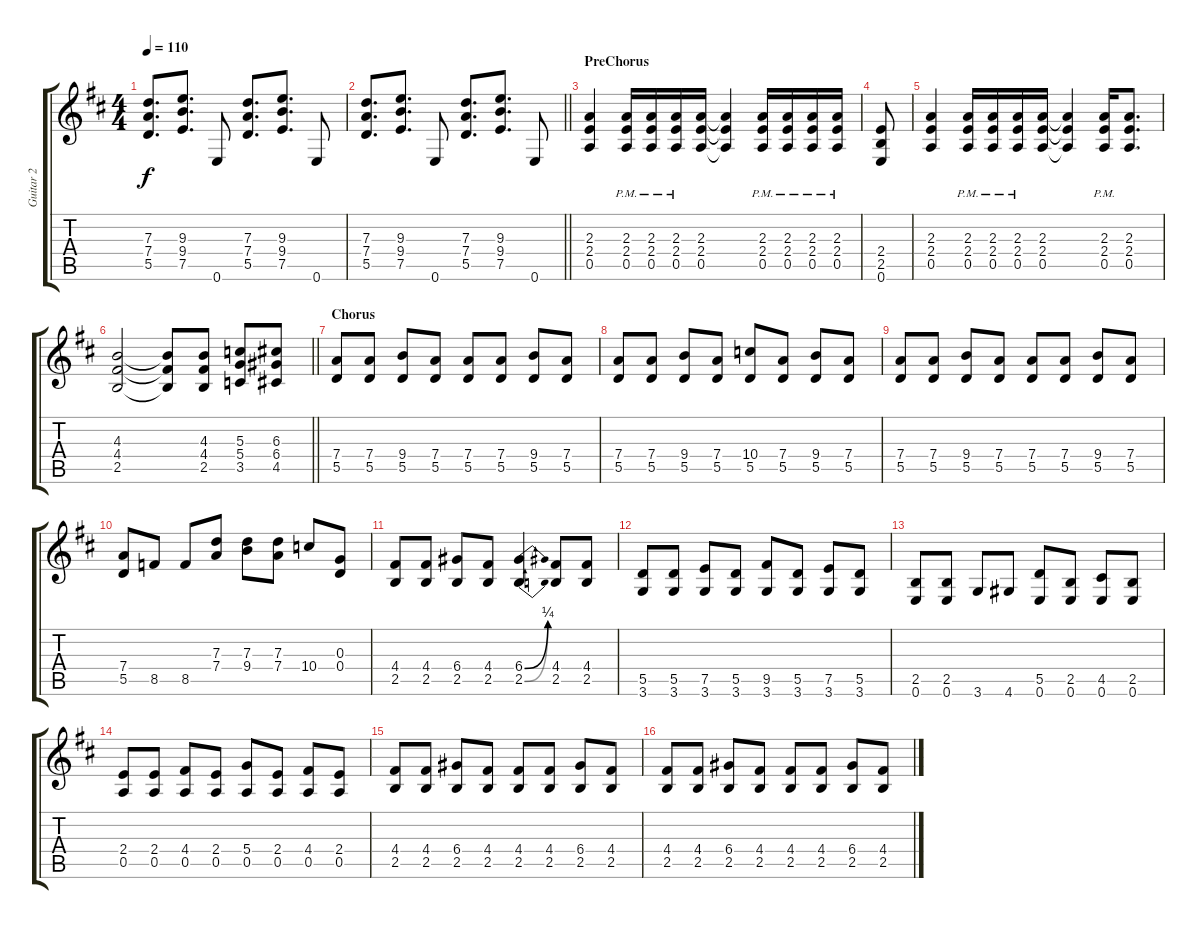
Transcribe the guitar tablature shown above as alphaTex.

\track ("Guitar 2" "Guitar 2") {instrument distortionguitar}
\staff {score tabs}
\tuning (E4 B3 G3 D3 A2 E2) {hide}
\ts (4 4)
\tempo 110
\clef g2
\ks d
(7.3 7.4 5.5).8{d dy f} (9.3 9.4 7.5).8{d} 0.6.8 (7.3 7.4 5.5).8{d} (9.3 9.4 7.5).8{d} 0.6.8 |
\barLineRight lightlight
(7.3 7.4 5.5).8{d} (9.3 9.4 7.5).8{d} 0.6.8 (7.3 7.4 5.5).8{d} (9.3 9.4 7.5).8{d} 0.6.8 |
\section ("" "PreChorus")
(2.3 2.4 0.5).4 (2.3{pm} 2.4{pm} 0.5{pm}).16 (2.3{pm} 2.4{pm} 0.5{pm}).16 (2.3{pm} 2.4{pm} 0.5{pm}).16 (2.3 2.4 0.5).16 (2.3{t} 2.4{t} 0.5{t}).4 (2.3{pm} 2.4{pm} 0.5{pm}).16 (2.3{pm} 2.4{pm} 0.5{pm}).16 (2.3{pm} 2.4{pm} 0.5{pm}).16 (2.3{pm} 2.4{pm} 0.5{pm}).16 |
(2.4 2.5 0.6).8 |
(2.3 2.4 0.5).4 (2.3{pm} 2.4{pm} 0.5{pm}).16 (2.3{pm} 2.4{pm} 0.5{pm}).16 (2.3{pm} 2.4{pm} 0.5{pm}).16 (2.3 2.4 0.5).16 (2.3{t} 2.4{t} 0.5{t}).4 (2.3{pm} 2.4 0.5).16 (2.3 2.4 0.5).8{d} |
\barLineRight lightlight
(4.3 4.4 2.5).2 (4.3{t} 4.4{t} 2.5{t}).8 (4.3 4.4 2.5).8 (5.3 5.4 3.5).8 (6.3 6.4 4.5).8 |
\section ("" "Chorus")
(7.4 5.5).8 (7.4 5.5).8 (9.4 5.5).8 (7.4 5.5).8 (7.4 5.5).8 (7.4 5.5).8 (9.4 5.5).8 (7.4 5.5).8 |
(7.4 5.5).8 (7.4 5.5).8 (9.4 5.5).8 (7.4 5.5).8 (10.4 5.5).8 (7.4 5.5).8 (9.4 5.5).8 (7.4 5.5).8 |
(7.4 5.5).8 (7.4 5.5).8 (9.4 5.5).8 (7.4 5.5).8 (7.4 5.5).8 (7.4 5.5).8 (9.4 5.5).8 (7.4 5.5).8 |
(7.4 5.5).8 8.5.8 8.5.8 (7.3 7.4).8 (7.3 9.4).8 (7.3 7.4).8 10.4.8 (0.3 0.4).8 |
(4.4 2.5).8 (4.4 2.5).8 (6.4 2.5).8 (4.4 2.5).8 (6.4{be (bend 0 0 60 1)} 2.5{be (bend 0 0 60 1)}).4 (4.4 2.5).8 (4.4 2.5).8 |
(5.5 3.6).8 (5.5 3.6).8 (7.5 3.6).8 (5.5 3.6).8 (9.5 3.6).8 (5.5 3.6).8 (7.5 3.6).8 (5.5 3.6).8 |
(2.5 0.6).8 (2.5 0.6).8 3.6.8 4.6.8 (5.5 0.6).8 (2.5 0.6).8 (4.5 0.6).8 (2.5 0.6).8 |
(2.4 0.5).8 (2.4 0.5).8 (4.4 0.5).8 (2.4 0.5).8 (5.4 0.5).8 (2.4 0.5).8 (4.4 0.5).8 (2.4 0.5).8 |
(4.4 2.5).8 (4.4 2.5).8 (6.4 2.5).8 (4.4 2.5).8 (4.4 2.5).8 (4.4 2.5).8 (6.4 2.5).8 (4.4 2.5).8 |
(4.4 2.5).8 (4.4 2.5).8 (6.4 2.5).8 (4.4 2.5).8 (4.4 2.5).8 (4.4 2.5).8 (6.4 2.5).8 (4.4 2.5).8
